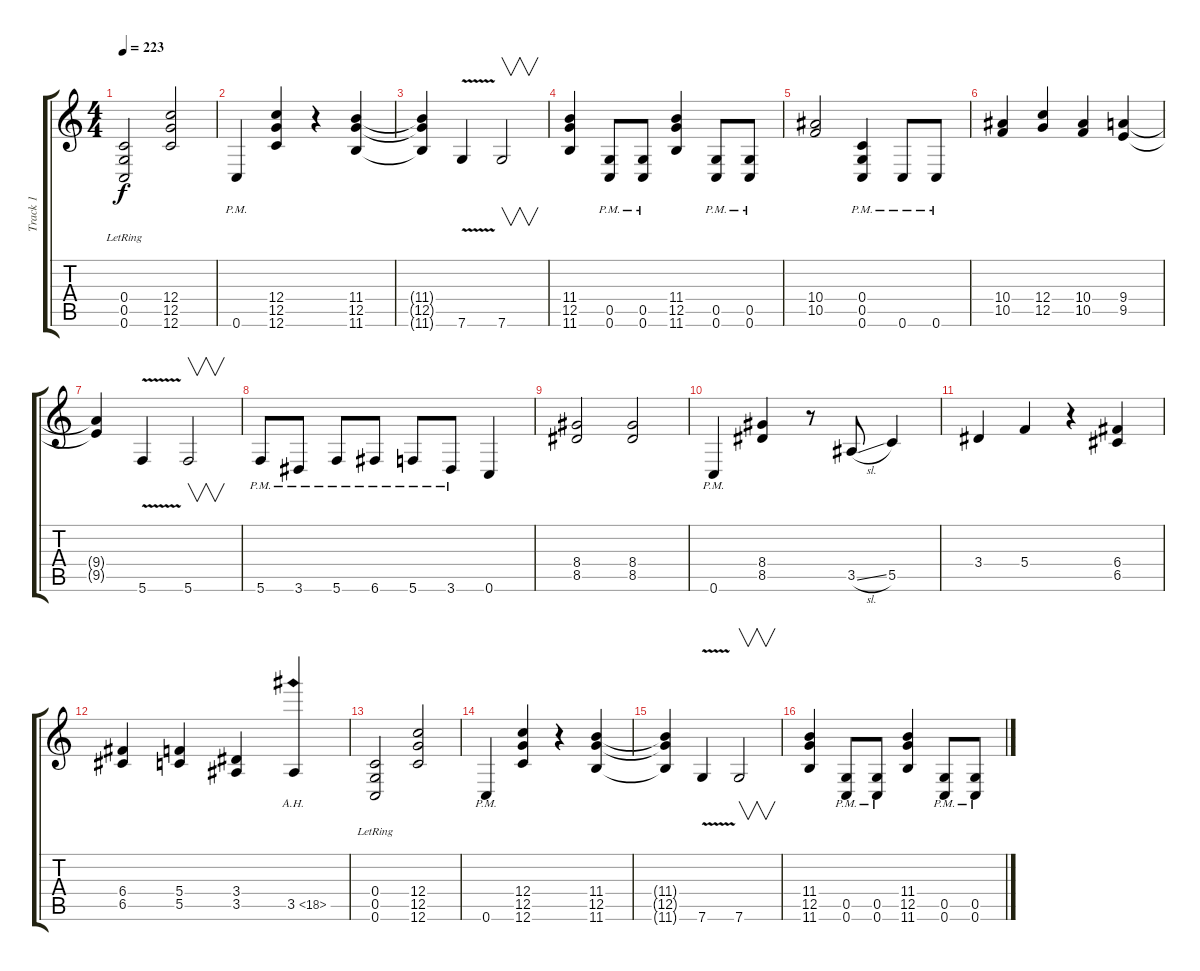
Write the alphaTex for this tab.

\track ("Track 1" "Track 1") {instrument distortionguitar}
\staff {score tabs}
\tuning (D4 A3 F3 C3 G2 C2) {hide}
\ts (4 4)
\tempo 223
\clef g2
\ks c
(0.4 0.5 0.6{lr}).2{dy f} (12.4 12.5 12.6).2 |
0.6{pm}.4 (12.4 12.5 12.6).4 r.4 (11.4 12.5 11.6).4 |
(11.4{t} 12.5{t} 11.6{t}).4 7.6{v}.4 7.6.2{v} |
(11.4 12.5 11.6).4 (0.5{pm} 0.6{pm}).8 (0.5{pm} 0.6{pm}).8 (11.4 12.5 11.6).4 (0.5{pm} 0.6{pm}).8 (0.5{pm} 0.6{pm}).8 |
(10.4 10.5).2 (0.4{pm} 0.5{pm} 0.6{pm}).4 0.6{pm}.8 0.6{pm}.8 |
(10.4 10.5).4 (12.4 12.5).4 (10.4 10.5).4 (9.4 9.5).4 |
(9.4{t} 9.5{t}).4 5.6{v}.4 5.6.2{v} |
5.6{pm}.8 3.6{pm}.8 5.6{pm}.8 6.6{pm}.8 5.6{pm}.8 3.6{pm}.8 0.6.4 |
(8.4 8.5).2 (8.4 8.5).2 |
0.6{pm}.4 (8.4 8.5).4 r.8 3.5{sl}.8 5.5.4 |
3.4.4 5.4.4 r.4 (6.4 6.5).4 |
(6.4 6.5).4 (5.4 5.5).4 (3.4 3.5).4 3.5{ah 15}.4 |
(0.4 0.5 0.6{lr}).2 (12.4 12.5 12.6).2 |
0.6{pm}.4 (12.4 12.5 12.6).4 r.4 (11.4 12.5 11.6).4 |
(11.4{t} 12.5{t} 11.6{t}).4 7.6{v}.4 7.6.2{v} |
(11.4 12.5 11.6).4 (0.5{pm} 0.6{pm}).8 (0.5{pm} 0.6{pm}).8 (11.4 12.5 11.6).4 (0.5{pm} 0.6{pm}).8 (0.5{pm} 0.6{pm}).8
